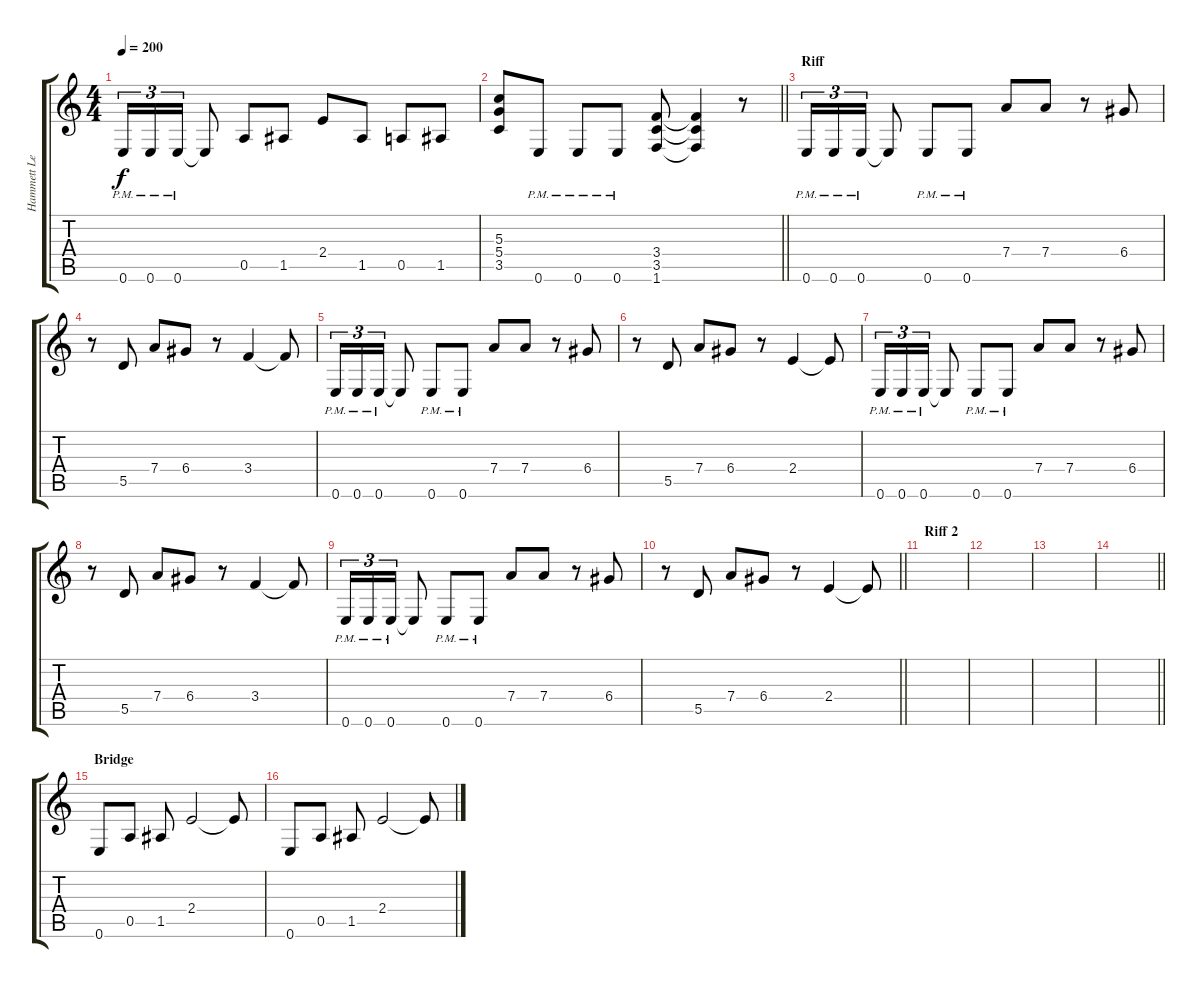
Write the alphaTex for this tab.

\track ("Hammett Lead" "Hammett Le") {instrument distortionguitar}
\staff {score tabs}
\tuning (E4 B3 G3 D3 A2 E2) {hide}
\ts (4 4)
\tempo 200
\clef g2
\ks c
0.6{pm}.16{tu (3 2) dy f} 0.6{pm}.16{tu (3 2)} 0.6{pm}.16{tu (3 2)} 0.6{t}.8 0.5.8 1.5.8 2.4.8 1.5.8 0.5.8 1.5.8 |
\barLineRight lightlight
(5.3 5.4 3.5).8 0.6{pm}.8 0.6{pm}.8 0.6{pm}.8 (3.4 3.5 1.6).8 (3.4{t} 3.5{t} 1.6{t}).4 r.8 |
\section ("" "Riff")
0.6{pm}.16{tu (3 2)} 0.6{pm}.16{tu (3 2)} 0.6{pm}.16{tu (3 2)} 0.6{t}.8 0.6{pm}.8 0.6{pm}.8 7.4.8 7.4.8 r.8 6.4.8 |
r.8 5.5.8 7.4.8 6.4.8 r.8 3.4.4 3.4{t}.8 |
0.6{pm}.16{tu (3 2)} 0.6{pm}.16{tu (3 2)} 0.6{pm}.16{tu (3 2)} 0.6{t}.8 0.6{pm}.8 0.6{pm}.8 7.4.8 7.4.8 r.8 6.4.8 |
r.8 5.5.8 7.4.8 6.4.8 r.8 2.4.4 2.4{t}.8 |
0.6{pm}.16{tu (3 2)} 0.6{pm}.16{tu (3 2)} 0.6{pm}.16{tu (3 2)} 0.6{t}.8 0.6{pm}.8 0.6{pm}.8 7.4.8 7.4.8 r.8 6.4.8 |
r.8 5.5.8 7.4.8 6.4.8 r.8 3.4.4 3.4{t}.8 |
0.6{pm}.16{tu (3 2)} 0.6{pm}.16{tu (3 2)} 0.6{pm}.16{tu (3 2)} 0.6{t}.8 0.6{pm}.8 0.6{pm}.8 7.4.8 7.4.8 r.8 6.4.8 |
\barLineRight lightlight
r.8 5.5.8 7.4.8 6.4.8 r.8 2.4.4 2.4{t}.8 |
\section ("" "Riff 2")
|
|
|
\barLineRight lightlight
|
\section ("" "Bridge")
0.6.8 0.5.8 1.5.8 2.4.2 2.4{t}.8 |
0.6.8 0.5.8 1.5.8 2.4.2 2.4{t}.8
